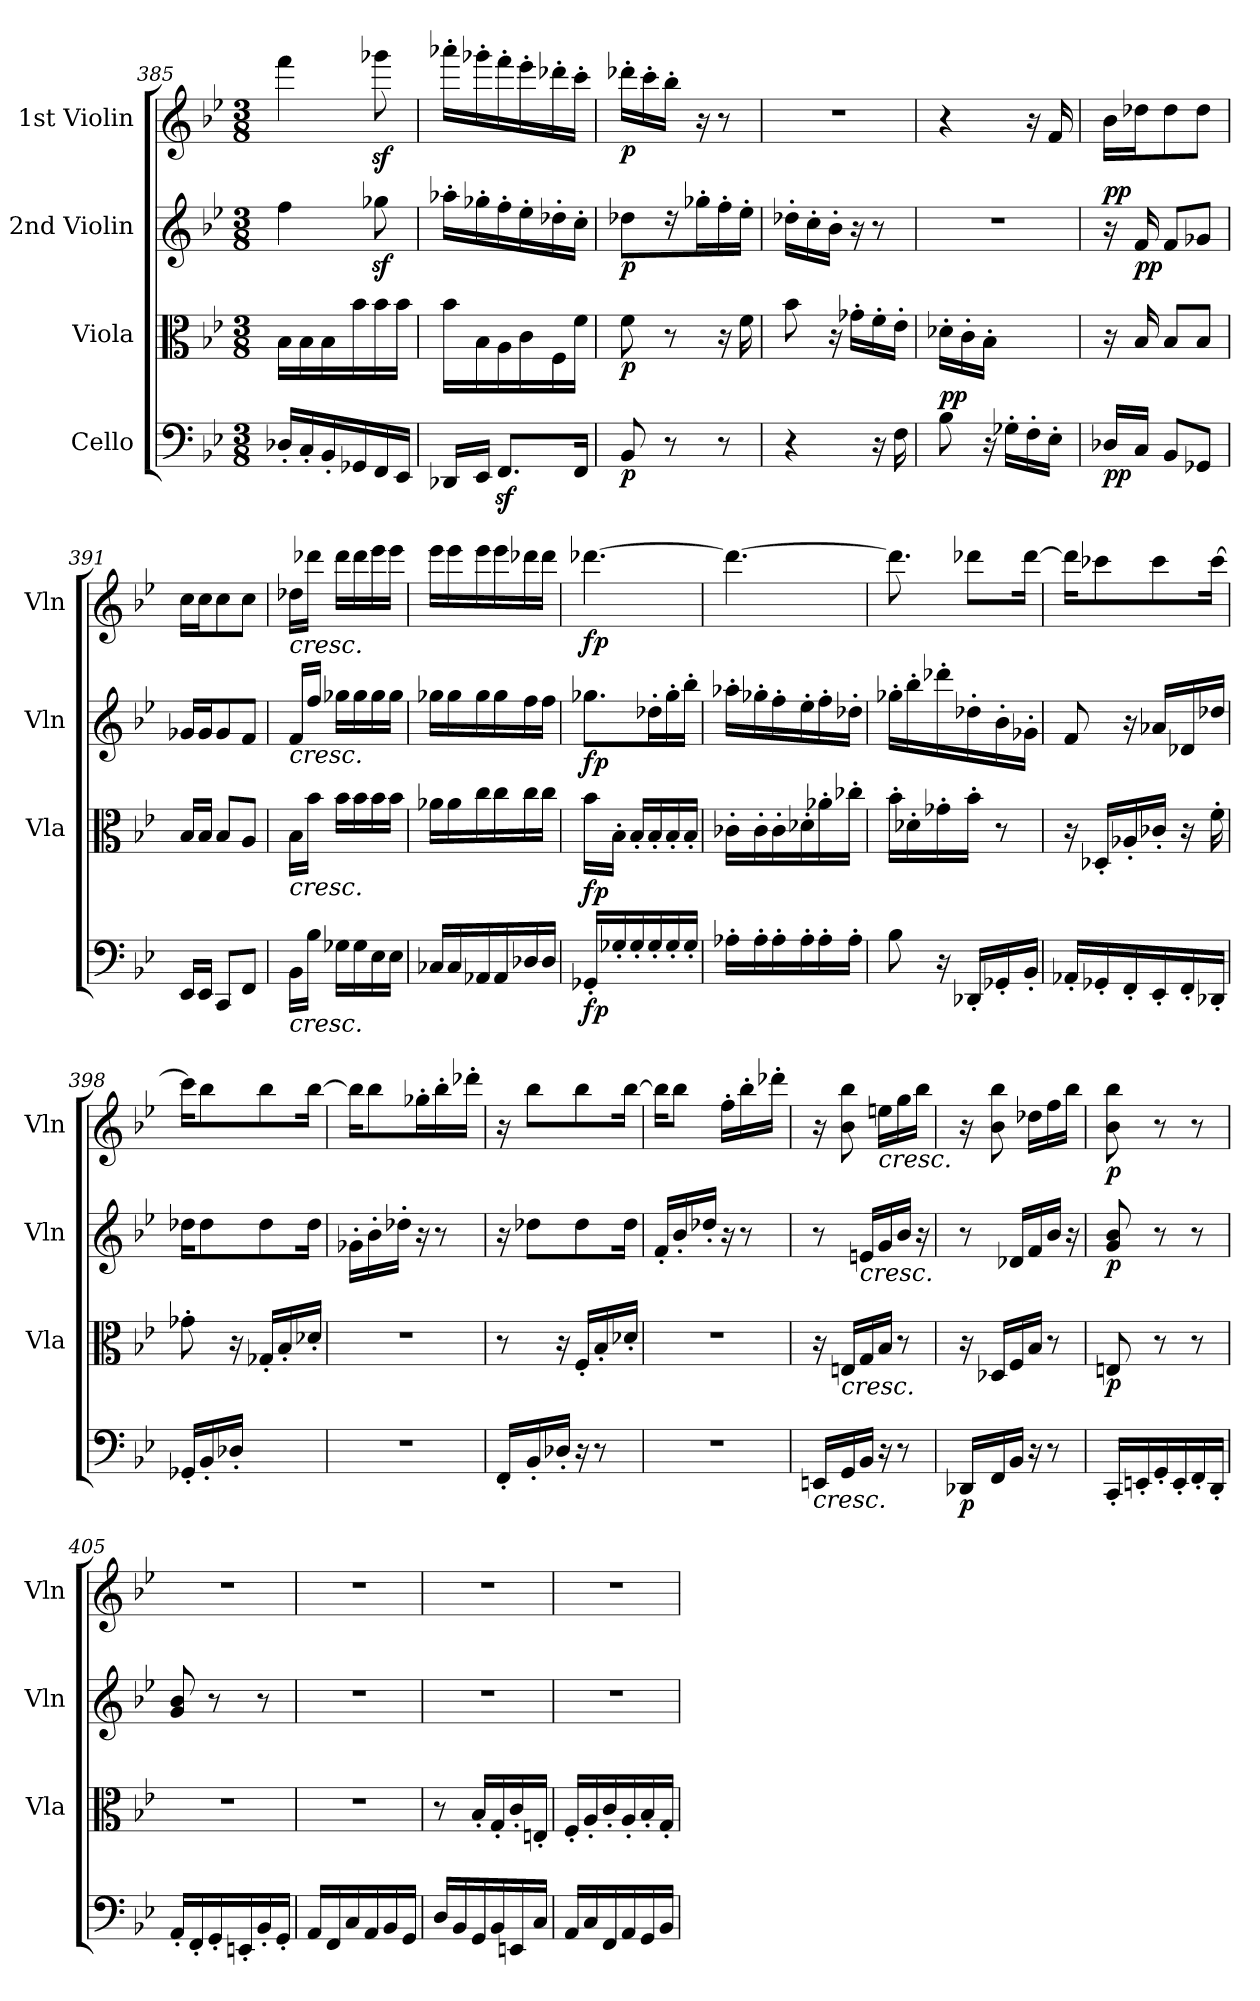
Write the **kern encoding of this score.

**kern	**dynam	**kern	**dynam	**kern	**dynam	**kern	**dynam
*part4	*part4	*part3	*part3	*part2	*part2	*part1	*part1
*staff4	*staff4	*staff3	*staff3	*staff2	*staff2	*staff1	*staff1
*I"Cello	*	*I"Viola	*	*I"2nd Violin	*	*I"1st Violin	*
*	*	*I'Vla	*	*I'Vln	*	*I'Vln	*
*clefF4	*	*clefC3	*	*clefG2	*	*clefG2	*
*k[b-e-]	*	*k[b-e-]	*	*k[b-e-]	*	*k[b-e-]	*
*B-:	*	*B-:	*	*B-:	*	*B-:	*
*M3/8	*	*M3/8	*	*M3/8	*	*M3/8	*
=385	=385	=385	=385	=385	=385	=385	=385
16D-X'/LL	.	16B-\LL	.	4ff\	.	4fff\	.
16C'/	.	16B-\	.	.	.	.	.
16BB-'/	.	16B-\	.	.	.	.	.
16GG-X/	.	16b-\	.	.	.	.	.
16FF/	.	16b-\	.	8gg-Xz<\	.	8ggg-Xz<\	.
16EE-/JJ	.	16b-\JJ	.	.	.	.	.
!!LO:LB:g=z
=386	=386	=386	=386	=386	=386	=386	=386
16DD-X/LL	.	16b-\LL	.	16aa-X'\LL	.	16aaa-X'\LL	.
16EE-/JJ	.	16B-\	.	16gg-X'\	.	16ggg-X'\	.
8.FFz>/L	.	16A\	.	16ff'\	.	16fff'\	.
.	.	16c\	.	16ee-'\	.	16eee-'\	.
.	.	16F\	.	16dd-X'\	.	16ddd-X'\	.
16FF/Jk	.	16f\JJ	.	16cc'\JJ	.	16ccc'\JJ	.
=387	=387	=387	=387	=387	=387	=387	=387
!	!LO:DY:b	!	!LO:DY:b	!	!LO:DY:b	!	!LO:DY:b
8BB-/	p	8f\	p	8dd-X\L	p	16ddd-X'\LL	p
.	.	.	.	.	.	16ccc'\	.
8r	.	8r	.	16r	.	16bb-'\JJ	.
.	.	.	.	16gg-X'\L	.	16r	.
8r	.	16r	.	16ff'\	.	8r	.
.	.	16f\	.	16ee-'\JJ	.	.	.
=388	=388	=388	=388	=388	=388	=388	=388
4r	.	8b-\	.	16dd-X'\LL	.	4.r	.
.	.	.	.	16cc'\	.	.	.
.	.	16r	.	16b-'\JJ	.	.	.
.	.	16g-X'\LL	.	16r	.	.	.
16r	.	16f'\	.	8r	.	.	.
16F\	.	16e-'\JJ	.	.	.	.	.
=389	=389	=389	=389	=389	=389	=389	=389
!	!LO:DY:a	!	!	!	!	!	!
8B-\	pp	16d-X'\LL	.	4.r	.	4r	.
.	.	16c'\	.	.	.	.	.
16r	.	16B-'\JJ	.	.	.	.	.
16G-X'\LL	.	8.ryy	.	.	.	.	.
16F'\	.	.	.	.	.	16r	.
16E-'\JJ	.	.	.	.	.	16f/	.
=390	=390	=390	=390	=390	=390	=390	=390
!	!LO:DY:b	!	!	!	!LO:DY:a	!	!
16D-X/LL	pp	16r	.	16r	pp	16b-\LL	.
!	!	!	!	!	!LO:DY:b	!	!
16C/JJ	.	16B-/	.	16f/	pp	16dd-X\J	.
8BB-/L	.	8B-/L	.	8f/L	.	8dd-\	.
8GG-X/J	.	8B-/J	.	8g-X/J	.	8dd-\J	.
!!LO:LB:g=z
=391	=391	=391	=391	=391	=391	=391	=391
16EE-/LL	.	16B-/LL	.	16g-X/LL	.	16cc\LL	.
16EE-/JJ	.	16B-/JJ	.	16g-/J	.	16cc\J	.
8CC/L	.	8B-/L	.	8g-/	.	8cc\	.
8FF/J	.	8A/J	.	8f/J	.	8cc\J	.
!!LO:PB:g=z
=392	=392	=392	=392	=392	=392	=392	=392
!	!	!	!	!	!	!LO:TX:b:i:t=cresc.	!
!	!	!	!	!LO:TX:b:i:t=cresc.	!	!	!
!	!	!LO:TX:b:i:t=cresc.	!	!	!	!	!
!LO:TX:b:i:t=cresc.	!	!	!	!	!	!	!
16BB-\LL	.	16B-\LL	.	16f/LL	.	16dd-X\LL	.
16B-\JJ	.	16b-\JJ	.	16ff/JJ	.	16ddd-X\JJ	.
16G-X\LL	.	16b-\LL	.	16gg-X\LL	.	16ddd-\LL	.
16G-\	.	16b-\	.	16gg-\	.	16ddd-\	.
16E-\	.	16b-\	.	16gg-\	.	16eee-\	.
16E-\JJ	.	16b-\JJ	.	16gg-\JJ	.	16eee-\JJ	.
=393	=393	=393	=393	=393	=393	=393	=393
16C-X/LL	.	16a-X\LL	.	16gg-X\LL	.	16eee-\LL	.
16C-/	.	16a-\	.	16gg-\	.	16eee-\	.
16AA-X/	.	16cc\	.	16gg-\	.	16eee-\	.
16AA-/	.	16cc\	.	16gg-\	.	16eee-\	.
16D-X/	.	16cc\	.	16ff\	.	16ddd-X\	.
16D-/JJ	.	16cc\JJ	.	16ff\JJ	.	16ddd-\JJ	.
=394	=394	=394	=394	=394	=394	=394	=394
!	!LO:DY:b	!	!LO:DY:b	!	!LO:DY:b	!	!LO:DY:b
16GG-X'/LL	fp	16b-\LL	fp	8.gg-X\L	fp	[4.ddd-X\	fp
16G-X'/	.	16B-'\JJ	.	.	.	.	.
16G-'/	.	16B-'/LL	.	.	.	.	.
16G-'/	.	16B-'/	.	16dd-X'\L	.	.	.
16G-'/	.	16B-'/	.	16gg-'\	.	.	.
16G-'/JJ	.	16B-'/JJ	.	16bb-'\JJ	.	.	.
=395	=395	=395	=395	=395	=395	=395	=395
16A-X'\LL	.	16c-X'\LL	.	16aa-X'\LL	.	4.ddd-\_	.
16A-'\	.	16c-'\	.	16gg-X'\	.	.	.
16A-'\	.	16c-'\	.	16ff'\	.	.	.
16A-'\	.	16d-X'\	.	16ee-'\	.	.	.
16A-'\	.	16a-X'\	.	16ff'\	.	.	.
16A-'\JJ	.	16cc-X'\JJ	.	16dd-X'\JJ	.	.	.
!!LO:LB:g=z
=396	=396	=396	=396	=396	=396	=396	=396
8B-\	.	16b-'\LL	.	16gg-X'\LL	.	8.ddd-\]	.
.	.	16d-X'\	.	16bb-'\	.	.	.
16r	.	16g-X'\	.	16ddd-X'\	.	.	.
16DD-X'/LL	.	16b-'\JJ	.	16dd-X'\	.	8ddd-X\L	.
16GG-X'/	.	8r	.	16b-'\	.	.	.
16BB-'/JJ	.	.	.	16g-X'\JJ	.	[16ddd-\Jk	.
=397	=397	=397	=397	=397	=397	=397	=397
16AA-X'/LL	.	16r	.	8f/	.	16ddd-\KL]	.
16GG-X'/	.	16D-X'/LL	.	.	.	8ccc-X\	.
16FF'/	.	16A-X'/	.	16r	.	.	.
16EE-'/	.	16c-X'/JJ	.	16a-X/LL	.	8ccc-\	.
16FF'/	.	16r	.	16d-X/	.	.	.
16DD-X'/JJ	.	16f'\	.	16dd-X/JJ	.	[16ccc-\Jk	.
=398	=398	=398	=398	=398	=398	=398	=398
16GG-X'/LL	.	8g-X'\	.	16dd-X\KL	.	16ccc-\KL]	.
16BB-'/	.	.	.	8dd-\	.	8bb-\	.
16D-X'/JJ	.	16r	.	.	.	.	.
8.ryy	.	16G-X'/LL	.	8dd-\	.	8bb-\	.
.	.	16B-'/	.	.	.	.	.
.	.	16d-X'/JJ	.	16dd-\Jk	.	[16bb-\Jk	.
=399	=399	=399	=399	=399	=399	=399	=399
4.r	.	4.r	.	16g-X'\LL	.	16bb-\KL]	.
.	.	.	.	16b-'\	.	8bb-\	.
.	.	.	.	16dd-X'\JJ	.	.	.
.	.	.	.	16r	.	16gg-X'\L	.
.	.	.	.	8r	.	16bb-'\	.
.	.	.	.	.	.	16ddd-X'\JJ	.
!!LO:LB:g=z
=400	=400	=400	=400	=400	=400	=400	=400
16FF'/LL	.	8r	.	16r	.	16r	.
16BB-'/	.	.	.	8dd-X\L	.	8bb-\L	.
16D-X'/JJ	.	16r	.	.	.	.	.
16r	.	16F'/LL	.	8dd-\	.	8bb-\	.
8r	.	16B-'/	.	.	.	.	.
.	.	16d-X'/JJ	.	16dd-\Jk	.	[16bb-\Jk	.
!!LO:PB:g=z
=401	=401	=401	=401	=401	=401	=401	=401
4.r	.	4.r	.	16f'/LL	.	16bb-\KL]	.
.	.	.	.	16b-'/	.	8bb-\J	.
.	.	.	.	16dd-X'/JJ	.	.	.
.	.	.	.	16r	.	16ff'\LL	.
.	.	.	.	8r	.	16bb-'\	.
.	.	.	.	.	.	16ddd-X'\JJ	.
=402	=402	=402	=402	=402	=402	=402	=402
!LO:TX:b:i:t=cresc.	!	!	!	!	!	!	!
16EEn/LL	.	16r	.	8r	.	16r	.
!	!	!LO:TX:b:i:t=cresc.	!	!	!	!	!
16GG/	.	16En/LL	.	.	.	8b-\ 8bb-\	.
!	!	!	!	!LO:TX:b:i:t=cresc.	!	!	!
16BB-/JJ	.	16G/	.	16en/LL	.	.	.
!	!	!	!	!	!	!LO:TX:b:i:t=cresc.	!
16r	.	16B-/JJ	.	16g/	.	16een\LL	.
8r	.	8r	.	16b-/JJ	.	16gg\	.
.	.	.	.	16r	.	16bb-\JJ	.
=403	=403	=403	=403	=403	=403	=403	=403
!	!LO:DY:b	!	!	!	!	!	!
16DD-X/LL	p	16r	.	8r	.	16r	.
16FF/	.	16D-X/LL	.	.	.	8b-\ 8bb-\	.
16BB-/JJ	.	16F/	.	16d-X/LL	.	.	.
16r	.	16B-/JJ	.	16f/	.	16dd-X\LL	.
8r	.	8r	.	16b-/JJ	.	16ff\	.
.	.	.	.	16r	.	16bb-\JJ	.
=404	=404	=404	=404	=404	=404	=404	=404
!	!	!	!LO:DY:b	!	!LO:DY:b	!	!LO:DY:b
16CC'/LL	.	8En/	p	8g/ 8b-/	p	8b-\ 8bb-\	p
16EEn'/	.	.	.	.	.	.	.
16GG'/	.	8r	.	8r	.	8r	.
16EE'/	.	.	.	.	.	.	.
16FF'/	.	8r	.	8r	.	8r	.
16DD'/JJ	.	.	.	.	.	.	.
=405	=405	=405	=405	=405	=405	=405	=405
16AA'/LL	.	4.r	.	8g/ 8b-/	.	4.r	.
16FF'/	.	.	.	.	.	.	.
16GG'/	.	.	.	8r	.	.	.
16EEn'/	.	.	.	.	.	.	.
16BB-'/	.	.	.	8r	.	.	.
16GG'/JJ	.	.	.	.	.	.	.
=406	=406	=406	=406	=406	=406	=406	=406
16AA/LL	.	4.r	.	4.r	.	4.r	.
16FF/	.	.	.	.	.	.	.
16C/	.	.	.	.	.	.	.
16AA/	.	.	.	.	.	.	.
16BB-/	.	.	.	.	.	.	.
16GG/JJ	.	.	.	.	.	.	.
!!LO:LB:g=z
=407	=407	=407	=407	=407	=407	=407	=407
16D/LL	.	8r	.	4.r	.	4.r	.
16BB-/	.	.	.	.	.	.	.
16GG/	.	16B-'/LL	.	.	.	.	.
16BB-/	.	16G'/	.	.	.	.	.
16EEn/	.	16c'/	.	.	.	.	.
16C/JJ	.	16En'/JJ	.	.	.	.	.
=408	=408	=408	=408	=408	=408	=408	=408
16AA/LL	.	16F'/LL	.	4.r	.	4.r	.
16C/	.	16A'/	.	.	.	.	.
16FF/	.	16c'/	.	.	.	.	.
16AA/	.	16A'/	.	.	.	.	.
16GG/	.	16B-'/	.	.	.	.	.
16BB-/JJ	.	16G'/JJ	.	.	.	.	.
=	=	=	=	=	=	=	=
*-	*-	*-	*-	*-	*-	*-	*-
